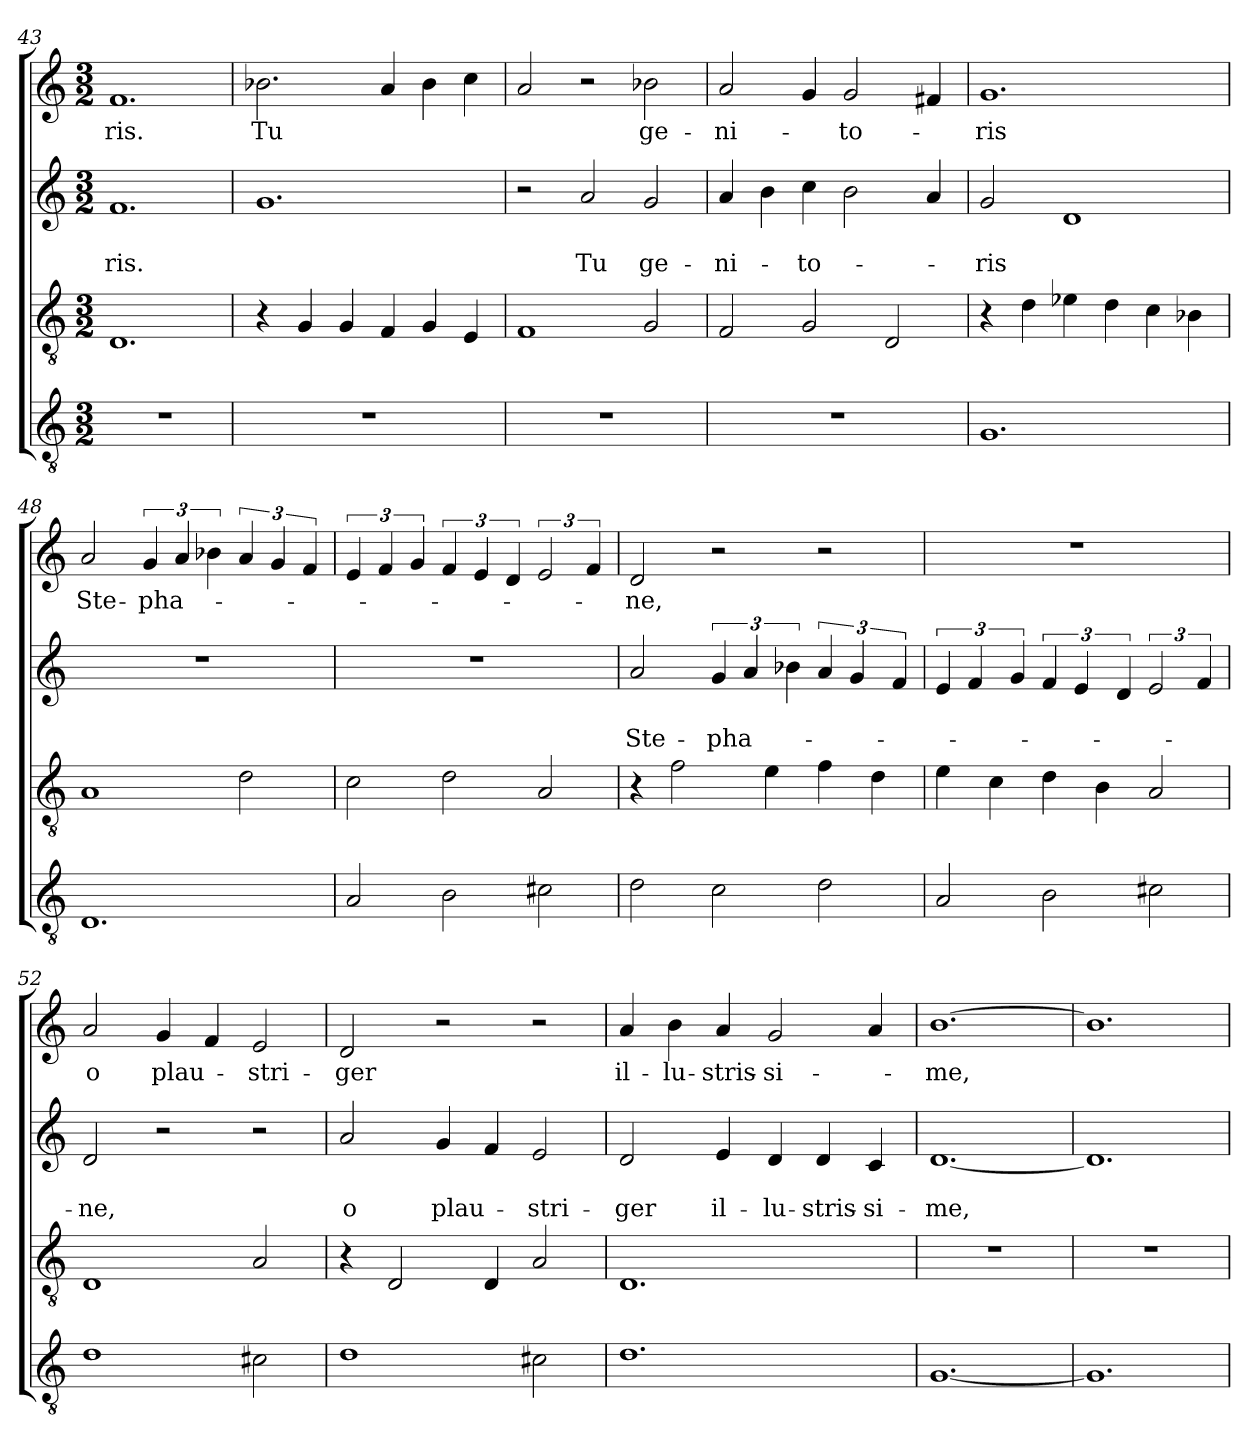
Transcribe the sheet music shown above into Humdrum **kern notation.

**kern	**kern	**kern	**text	**text	**kern	**text
*part4	*part3	*part2	*part2	*part2	*part1	*part1
*staff4	*staff3	*staff2	*staff2	*staff2	*staff1	*staff1
!!LO:LB:g=z
*clefGv2	*clefGv2	*clefG2	*	*	*clefG2	*
*k[]	*k[]	*k[]	*	*	*k[]	*
*C:	*C:	*C:	*	*	*C:	*
*M3/2	*M3/2	*M3/2	*	*	*M3/2	*
=43	=43	=43	=43	=43	=43	=43
1.r	1.D	1.f	.	-ris.	1.f	-ris.
=44	=44	=44	=44	=44	=44	=44
1.r	4r	1.g	.	.	2.b-X\	Tu
.	4G/	.	.	.	.	.
.	4G/	.	.	.	.	.
.	4F/	.	.	.	4a/	.
.	4G/	.	.	.	4b-\	.
.	4E/	.	.	.	4cc\	.
=45	=45	=45	=45	=45	=45	=45
1.r	1F	2r	.	.	2a/	.
.	.	2a/	.	Tu	2r	.
.	2G/	2g/	.	ge-	2b-X\	ge-
=46	=46	=46	=46	=46	=46	=46
1.r	2F/	4a/	.	-ni-	2a/	-ni-
.	.	4b\	.	.	.	.
.	2G/	4cc\	.	-to-	4g/	.
.	.	2b\	.	.	2g/	-to-
.	2D/	.	.	.	.	.
.	.	4a/	.	.	4f#X/	.
=47	=47	=47	=47	=47	=47	=47
1.G	4r	2g/	.	-ris	1.g	-ris
.	4d\	.	.	.	.	.
.	4e-X\	1d	.	.	.	.
.	4d\	.	.	.	.	.
.	4c\	.	.	.	.	.
.	4B-X\	.	.	.	.	.
=48	=48	=48	=48	=48	=48	=48
1.D	1A	1.r	.	.	2a/	Ste-
.	.	.	.	.	6g/	-pha-
.	.	.	.	.	6a/	.
.	.	.	.	.	6b-X\	.
.	2d\	.	.	.	6a/	.
.	.	.	.	.	6g/	.
.	.	.	.	.	6f/	.
!!LO:PB:g=z
=49	=49	=49	=49	=49	=49	=49
2A/	2c\	1.r	.	.	6e/	.
.	.	.	.	.	6f/	.
.	.	.	.	.	6g/	.
2B\	2d\	.	.	.	6f/	.
.	.	.	.	.	6e/	.
.	.	.	.	.	6d/	.
2c#X\	2A/	.	.	.	3e/	.
.	.	.	.	.	6f/	.
=50	=50	=50	=50	=50	=50	=50
2d\	4r	2a/	.	Ste-	2d/	-ne,
.	2f\	.	.	.	.	.
2c\	.	6g/	.	-pha-	2r	.
.	.	6a/	.	.	.	.
.	4e\	.	.	.	.	.
.	.	6b-X\	.	.	.	.
2d\	4f\	6a/	.	.	2r	.
.	.	6g/	.	.	.	.
.	4d\	.	.	.	.	.
.	.	6f/	.	.	.	.
=51	=51	=51	=51	=51	=51	=51
2A/	4e\	6e/	.	.	1.r	.
.	.	6f/	.	.	.	.
.	4c\	.	.	.	.	.
.	.	6g/	.	.	.	.
2B\	4d\	6f/	.	.	.	.
.	.	6e/	.	.	.	.
.	4B\	.	.	.	.	.
.	.	6d/	.	.	.	.
2c#X\	2A/	3e/	.	.	.	.
.	.	6f/	.	.	.	.
=52	=52	=52	=52	=52	=52	=52
1d	1D	2d/	.	-ne,	2a/	o
.	.	2r	.	.	4g/	plau-
.	.	.	.	.	4f/	.
2c#X\	2A/	2r	.	.	2e/	-stri-
=53	=53	=53	=53	=53	=53	=53
1d	4r	2a/	.	o	2d/	-ger
.	2D/	.	.	.	.	.
.	.	4g/	.	plau-	2r	.
.	4D/	4f/	.	.	.	.
2c#X\	2A/	2e/	.	-stri-	2r	.
!!LO:LB:g=z
=54	=54	=54	=54	=54	=54	=54
1.d	1.D	2d/	.	-ger	4a/	il-
.	.	.	.	.	4b\	-lu-
.	.	4e/	.	il-	4a/	-stris-
.	.	4d/	.	-lu-	2g/	-si-
.	.	4d/	.	-stris-	.	.
.	.	4c/	.	-si-	4a/	.
=55	=55	=55	=55	=55	=55	=55
[1.G	1.r	[1.d	.	-me,	[1.b	-me,
=56	=56	=56	=56	=56	=56	=56
1.G]	1.r	1.d]	.	.	1.b]	.
=	=	=	=	=	=	=
*-	*-	*-	*-	*-	*-	*-
